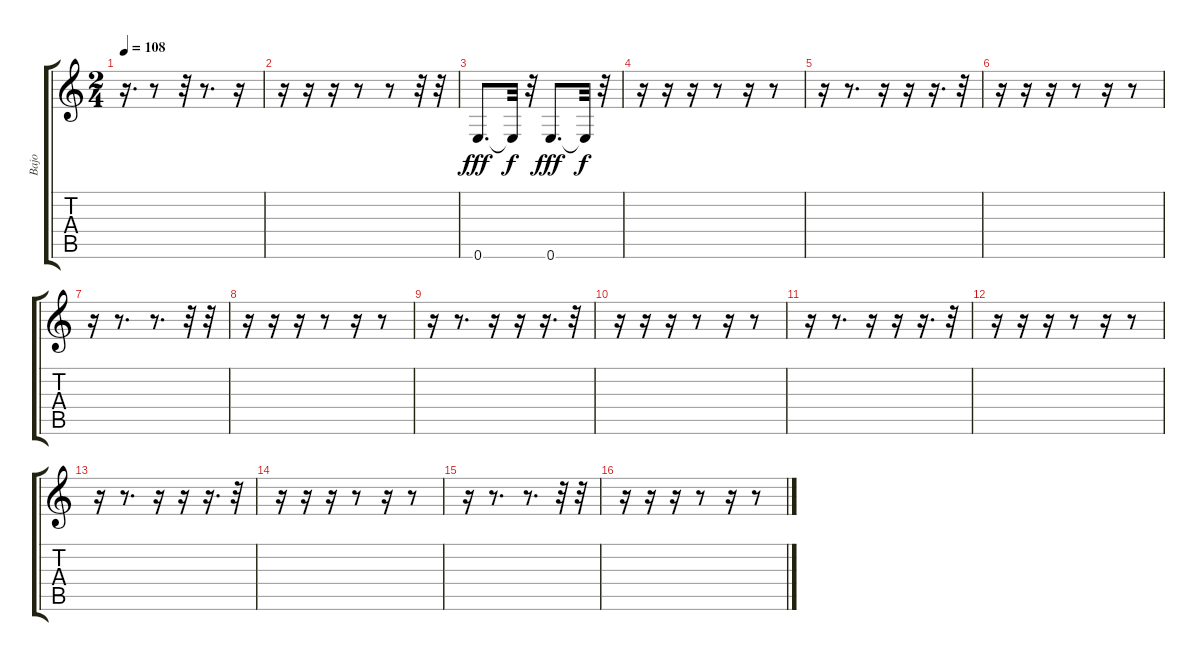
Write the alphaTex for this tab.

\track ("Bajo" "Bajo") {instrument electricbassfinger}
\staff {score tabs}
\tuning (E4 B3 G3 D3 A2 E2) {hide}
\ts (2 4)
\tempo 108
\clef g2
\ks c
r.16{d dy fff} r.8 r.32 r.8{d} r.16 |
r.16 r.16 r.16 r.8 r.8 r.32 r.32 |
0.6.8{d} 0.6{t}.32{dy f} r.32 0.6.8{d dy fff} 0.6{t}.32{dy f} r.32 |
r.16 r.16 r.16 r.8 r.16 r.8 |
r.16 r.8{d} r.16 r.16 r.16{d} r.32 |
r.16 r.16 r.16 r.8 r.16 r.8 |
r.16 r.8{d} r.8{d} r.32 r.32 |
r.16 r.16 r.16 r.8 r.16 r.8 |
r.16 r.8{d} r.16 r.16 r.16{d} r.32 |
r.16 r.16 r.16 r.8 r.16 r.8 |
r.16 r.8{d} r.16 r.16 r.16{d} r.32 |
r.16 r.16 r.16 r.8 r.16 r.8 |
r.16 r.8{d} r.16 r.16 r.16{d} r.32 |
r.16 r.16 r.16 r.8 r.16 r.8 |
r.16 r.8{d} r.8{d} r.32 r.32 |
r.16 r.16 r.16 r.8 r.16 r.8
